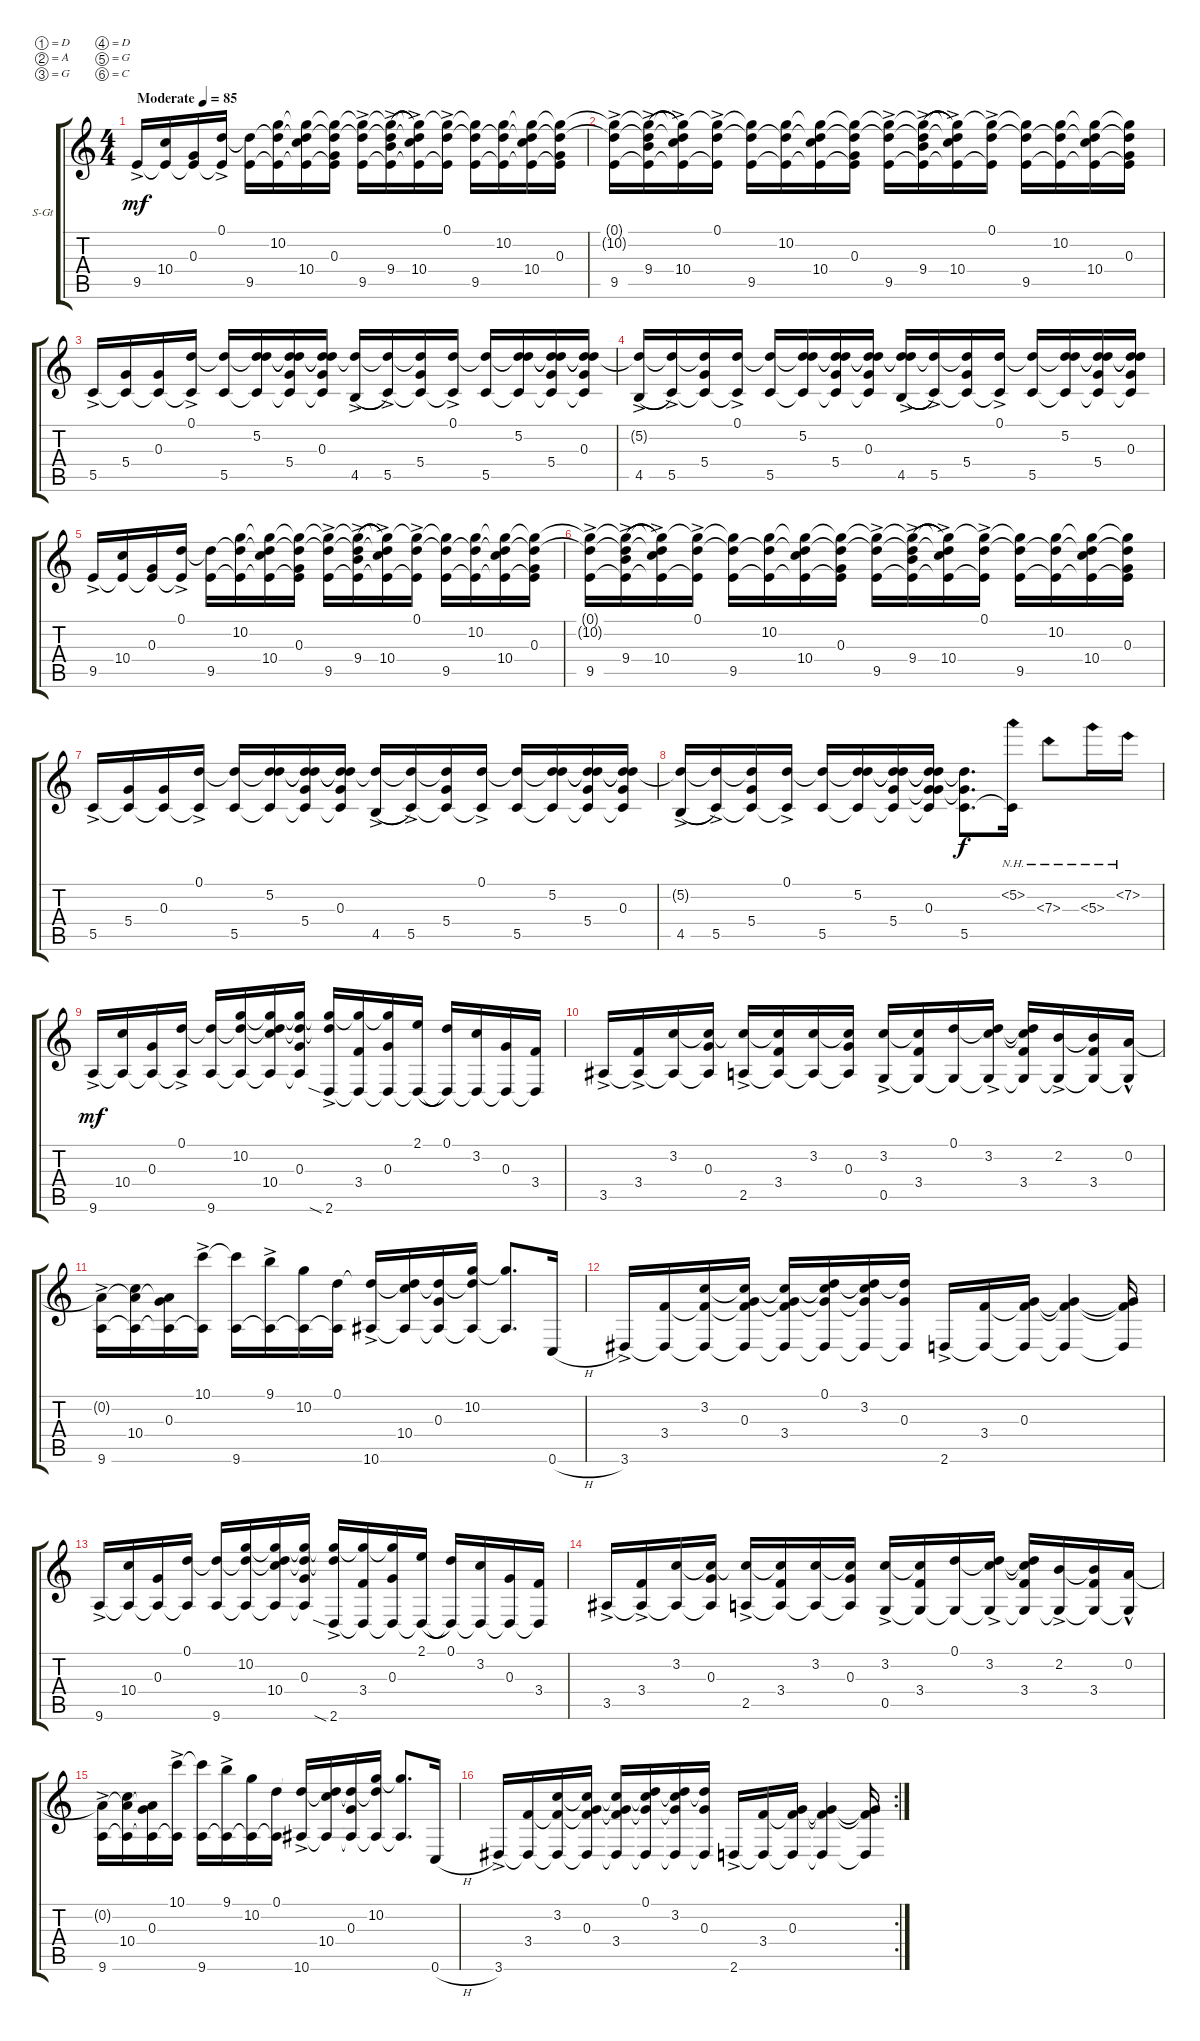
\bracketExtendMode groupsimilarinstruments
\firstSystemTrackNameOrientation horizontal
\otherSystemsTrackNameOrientation horizontal
\track ("Piste 1" "S-Gt") {instrument acousticguitarsteel}
\staff {score tabs}
\tuning (D4 A3 G3 D3 G2 C2)
\ts (4 4)
\beaming (8 2 2 2 2)
\tempo (85 "Moderate")
\clef g2
\ks c
9.5{ac}.16{dy mf instrument acousticguitarsteel} (10.4 9.5{t}).16 (0.3 9.5{t}).16 (0.1{ac} 9.5{t}).16 (9.5 0.1{t}).16 (10.2 9.5{t} 0.1{t}).16 (10.4 9.5{t} 0.1{t} 10.2{t}).16 (0.3 9.5{t} 0.1{t} 10.2{t}).16 (9.5{ac} 0.1{t} 10.2{t}).16 (9.4{ac} 9.5{t} 0.1{t} 10.2{t}).16{legatoorigin} (10.4{ac} 9.5{t} 0.1{t} 10.2{t}).16 (0.1{ac} 9.5{t} 10.2{t}).16 (9.5 10.2{t} 0.1{t}).16 (10.2 9.5{t} 0.1{t}).16 (10.4 9.5{t} 0.1{t} 10.2{t}).16 (0.3 9.5{t} 0.1{t} 10.2{t}).16 |
(9.5{ac} 0.1{t} 10.2{t}).16 (9.4{ac} 9.5{t} 0.1{t} 10.2{t}).16{legatoorigin} (10.4{ac} 9.5{t} 0.1{t} 10.2{t}).16 (0.1{ac} 9.5{t} 10.2{t}).16 (9.5 10.2{t} 0.1{t}).16 (10.2 9.5{t} 0.1{t}).16 (10.4 9.5{t} 0.1{t} 10.2{t}).16 (0.3 9.5{t} 0.1{t} 10.2{t}).16 (9.5{ac} 0.1{t} 10.2{t}).16 (9.4{ac} 9.5{t} 0.1{t} 10.2{t}).16{legatoorigin} (10.4{ac} 9.5{t} 0.1{t} 10.2{t}).16 (0.1{ac} 9.5{t} 10.2{t}).16 (9.5 10.2{t} 0.1{t}).16 (10.2 9.5{t} 0.1{t}).16 (10.4 9.5{t} 0.1{t} 10.2{t}).16 (0.3 9.5{t} 0.1{t} 10.2{t}).16 |
5.5{ac}.16 (5.4 5.5{t}).16 (0.3 5.5{t}).16 (0.1{ac} 5.5{t}).16 (5.5 0.1{t}).16 (5.2 5.5{t} 0.1{t}).16 (5.4 5.5{t} 0.1{t} 5.2{t}).16 (0.3 5.5{t} 0.1{t} 5.2{t}).16 (4.5{ac} 5.2{t}).16{legatoorigin} (5.5{ac} 5.2{t}).16 (5.4 5.5{t} 5.2{t}).16 (0.1{ac} 5.5{t}).16 (5.5 0.1{t}).16 (5.2 5.5{t} 0.1{t}).16 (5.4 5.5{t} 0.1{t} 5.2{t}).16 (0.3 5.5{t} 0.1{t} 5.2{t}).16 |
(4.5{ac} 5.2{t}).16{legatoorigin} (5.5{ac} 5.2{t}).16 (5.4 5.5{t} 5.2{t}).16 (0.1{ac} 5.5{t}).16 (5.5 0.1{t}).16 (5.2 5.5{t} 0.1{t}).16 (5.4 5.5{t} 0.1{t} 5.2{t}).16 (0.3 5.5{t} 0.1{t} 5.2{t}).16 (4.5{ac} 0.1{t} 5.2{t}).16{legatoorigin} (5.5{ac} 5.2{t}).16 (5.4 5.5{t} 5.2{t}).16 (0.1{ac} 5.5{t}).16 (5.5 0.1{t}).16 (5.2 5.5{t} 0.1{t}).16 (5.4 5.5{t} 0.1{t} 5.2{t}).16 (0.3 5.5{t} 0.1{t} 5.2{t}).16 |
9.5{ac}.16 (10.4 9.5{t}).16 (0.3 9.5{t}).16 (0.1{ac} 9.5{t}).16 (9.5 0.1{t}).16 (10.2 9.5{t} 0.1{t}).16 (10.4 9.5{t} 0.1{t} 10.2{t}).16 (0.3 9.5{t} 0.1{t} 10.2{t}).16 (9.5{ac} 0.1{ac t} 10.2{ac t}).16 (9.4{ac} 9.5{ac t} 0.1{ac t} 10.2{ac t}).16{legatoorigin} (10.4{ac} 9.5{ac t} 0.1{ac t} 10.2{ac t}).16 (0.1{ac} 9.5{ac t} 10.2{ac t}).16 (9.5 10.2{t} 0.1{t}).16 (10.2 9.5{t} 0.1{t}).16 (10.4 9.5{t} 0.1{t} 10.2{t}).16 (0.3 9.5{t} 0.1{t} 10.2{t}).16 |
(9.5{ac} 0.1{ac t} 10.2{ac t}).16 (9.4{ac} 9.5{ac t} 0.1{ac t} 10.2{ac t}).16{legatoorigin} (10.4{ac} 9.5{ac t} 0.1{ac t} 10.2{ac t}).16 (0.1{ac} 9.5{ac t} 10.2{ac t}).16 (9.5 10.2{t} 0.1{t}).16 (10.2 9.5{t} 0.1{t}).16 (10.4 9.5{t} 0.1{t} 10.2{t}).16 (0.3 9.5{t} 0.1{t} 10.2{t}).16 (9.5{ac} 0.1{ac t} 10.2{ac t}).16 (9.4{ac} 9.5{ac t} 0.1{ac t} 10.2{ac t}).16{legatoorigin} (10.4{ac} 9.5{ac t} 0.1{ac t} 10.2{ac t}).16 (0.1{ac} 9.5{ac t} 10.2{ac t}).16 (9.5 10.2{t} 0.1{t}).16 (10.2 9.5{t} 0.1{t}).16 (10.4 9.5{t} 0.1{t} 10.2{t}).16 (0.3 9.5{t} 0.1{t} 10.2{t}).16 |
5.5{ac}.16 (5.4 5.5{t}).16 (0.3 5.5{t}).16 (0.1{ac} 5.5{t}).16 (5.5 0.1{t}).16 (5.2 5.5{t} 0.1{t}).16 (5.4 5.5{t} 0.1{t} 5.2{t}).16 (0.3 5.5{t} 0.1{t} 5.2{t}).16 (4.5{ac} 5.2{t}).16{legatoorigin} (5.5{ac} 5.2{t}).16 (5.4 5.5{t} 5.2{t}).16 (0.1{ac} 5.5{t}).16 (5.5 0.1{t}).16 (5.2 5.5{t} 0.1{t}).16 (5.4 5.5{t} 0.1{t} 5.2{t}).16 (0.3 5.5{t} 0.1{t} 5.2{t}).16 |
(4.5{ac} 5.2{t}).16{legatoorigin} (5.5{ac} 5.2{t}).16 (5.4 5.5{t} 5.2{t}).16 (0.1{ac} 5.5{t}).16 (5.5 0.1{t}).16 (5.2 5.5{t} 0.1{t}).16 (5.4 5.5{t} 0.1{t} 5.2{t}).16 (0.3 5.5{t} 0.1{t} 5.2{t} 5.4{t}).16 (0.1{t} 5.4{t} 5.5).8{d dy f} (5.2{nh} 5.5{t}).16 7.3{nh}.8 5.3{nh}.16 7.2{nh}.16 |
9.6{ac}.16{dy mf} (10.4 9.6{t}).16 (0.3 9.6{t}).16 (0.1{ac} 9.6{t}).16 (9.6 0.1{t}).16 (10.2 0.1{t} 9.6{t}).16 (10.4 0.1{t} 10.2{t} 9.6{t}).16 (0.3 0.1{t} 10.2{t} 9.6{t}).16 (2.6{sia ac} 0.1{t} 10.2{t}).16 (3.4 10.2{t} 2.6{t}).16 (0.3 10.2{t} 2.6{t}).16 (2.1 2.6{t}).16{legatoorigin} (0.1 2.6{t}).16 (3.2 2.6{t}).16 (0.3 2.6{t}).16 (3.4 2.6{t}).16 |
3.5{ac}.16 (3.4{ac} 3.5{t}).16 (3.2 3.5{t}).16 (0.3 3.5{t} 3.2{t}).16 (2.5{ac} 3.2{t}).16 (3.4 2.5{t} 3.2{t}).16 (3.2 2.5{t}).16 (0.3 2.5{t} 3.2{t}).16 (0.5{ac} 3.2).16 (3.4 0.5{t} 3.2{t}).16 (0.5{t} 0.1).16 (3.2{ac} 0.5{t} 0.1{t}).16 (3.4 0.5{t} 0.1{t} 3.2{t}).16 (0.5{t} 2.2{ac}).16 (3.4 0.5{t} 2.2{t}).16 (0.2{hac} 0.5{t}).16 |
(9.6{ac} 0.2{t}).16 (10.4 9.6{t} 0.2{t}).16 (0.3 9.6{t} 0.2{t}).16 (10.1{ac} 9.6{t}).16 (9.6 10.1{t}).16 (9.1{ac} 9.6{t}).16 (10.2 9.6{t}).16 (0.1 9.6{t}).16 (10.6{ac} 0.1{t}).16 (10.4 10.6{t} 0.1{t}).16 (0.3 10.6{t} 0.1{t}).16 (10.2 10.6{t} 0.1{t}).16 (10.2{t} 10.6{t}).8{d} 0.6{h}.16 |
3.6{ac}.16 (3.4 3.6{t}).16 (3.2 3.6{t} 3.4{t}).16 (0.3 3.6{t} 3.4{t} 3.2{t}).16 (3.4 3.6{t} 3.2{t} 0.3{t}).16 (0.1 3.6{t} 3.2{t} 0.3{t}).16 (3.2 3.6{t} 0.3{t} 0.1{t}).16 (0.3 3.6{t} 0.1{t}).16 2.6{ac}.16 (3.4 2.6{t}).16 (0.3 2.6{t} 3.4{t}).16 (0.3{t} 2.6{t} 3.4{t}).4 (0.3{t} 2.6{t} 3.4{t}).16 |
9.6{ac}.16 (10.4 9.6{t}).16 (0.3 9.6{t}).16 (0.1 9.6{t}).16 (9.6 0.1{t}).16 (10.2 0.1{t} 9.6{t}).16 (10.4 0.1{t} 10.2{t} 9.6{t}).16 (0.3 0.1{t} 10.2{t} 9.6{t}).16 (2.6{sia ac} 0.1{t} 10.2{t}).16 (3.4 10.2{t} 2.6{t}).16 (0.3 10.2{t} 2.6{t}).16 (2.1 2.6{t}).16{legatoorigin} (0.1 2.6{t}).16 (3.2 2.6{t}).16 (0.3 2.6{t}).16 (3.4 2.6{t}).16 |
3.5{ac}.16 (3.4{ac} 3.5{t}).16 (3.2 3.5{t}).16 (0.3 3.5{t} 3.2{t}).16 (2.5{ac} 3.2{t}).16 (3.4 2.5{t} 3.2{t}).16 (3.2 2.5{t}).16 (0.3 2.5{t} 3.2{t}).16 (0.5{ac} 3.2).16 (3.4 0.5{t} 3.2{t}).16 (0.5{t} 0.1).16 (3.2{ac} 0.5{t} 0.1{t}).16 (3.4 0.5{t} 0.1{t} 3.2{t}).16 (0.5{t} 2.2{ac}).16 (3.4 0.5{t} 2.2{t}).16 (0.2{hac} 0.5{t}).16 |
(9.6{ac} 0.2{t}).16 (10.4 9.6{t} 0.2{t}).16 (0.3 9.6{t} 0.2{t}).16 (10.1{ac} 9.6{t}).16 (9.6 10.1{t}).16 (9.1{ac} 9.6{t}).16 (10.2 9.6{t}).16 (0.1 9.6{t}).16 (10.6{ac} 0.1{t}).16 (10.4 10.6{t} 0.1{t}).16 (0.3 10.6{t} 0.1{t}).16 (10.2 10.6{t} 0.1{t}).16 (10.2{t} 10.6{t}).8{d} 0.6{h}.16 |
\rc 2
3.6{ac}.16 (3.4 3.6{t}).16 (3.2 3.6{t} 3.4{t}).16 (0.3 3.6{t} 3.4{t} 3.2{t}).16 (3.4 3.6{t} 3.2{t} 0.3{t}).16 (0.1 3.6{t} 3.2{t} 0.3{t}).16 (3.2 3.6{t} 0.3{t} 0.1{t}).16 (0.3 3.6{t} 0.1{t}).16 2.6{ac}.16 (3.4 2.6{t}).16 (0.3 2.6{t} 3.4{t}).16 (0.3{t} 2.6{t} 3.4{t}).4 (0.3{t} 2.6{t} 3.4{t}).16
